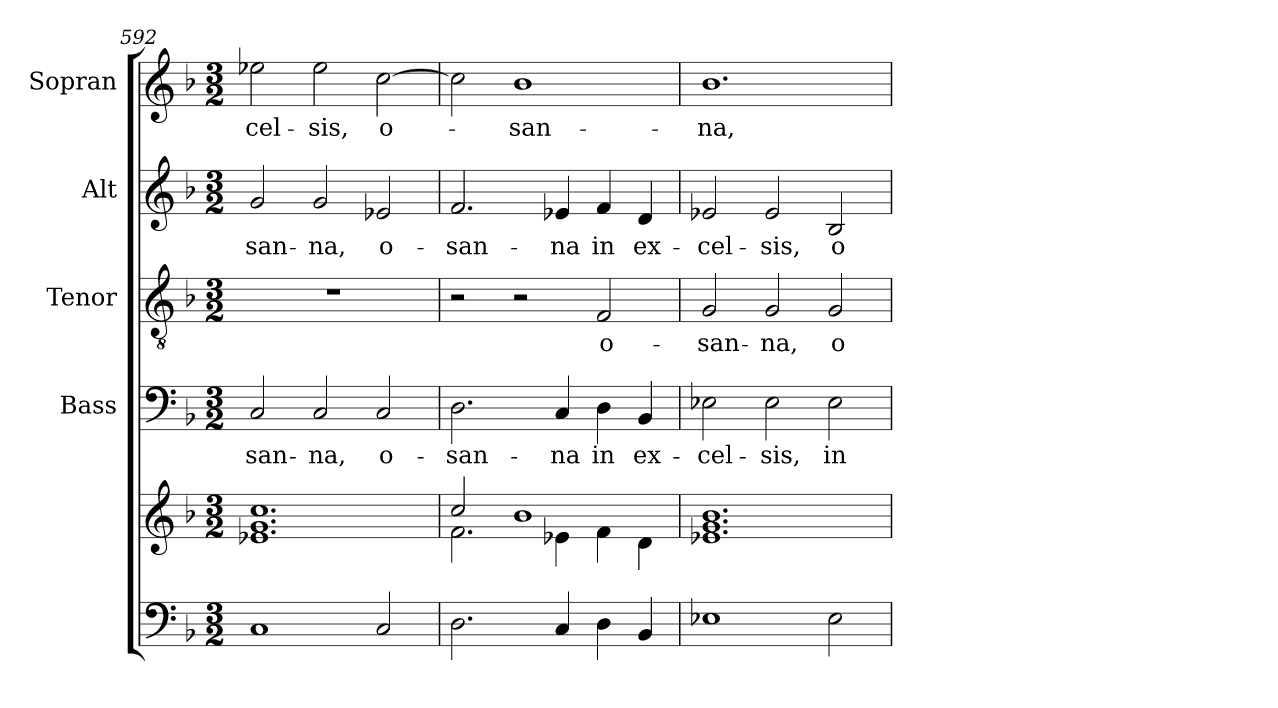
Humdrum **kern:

**kern	**kern	**kern	**text	**kern	**text	**kern	**text	**kern	**text
*part5	*part5	*part4	*part4	*part3	*part3	*part2	*part2	*part1	*part1
*staff6	*staff5	*staff4	*staff4	*staff3	*staff3	*staff2	*staff2	*staff1	*staff1
*	*	*I"Bass	*	*I"Tenor	*	*I"Alt	*	*I"Sopran	*
*	*	*I'B.	*	*I'T.	*	*I'A.	*	*I'S.	*
*clefF4	*clefG2	*clefF4	*	*clefGv2	*	*clefG2	*	*clefG2	*
*k[b-]	*k[b-]	*k[b-]	*	*k[b-]	*	*k[b-]	*	*k[b-]	*
*F:	*F:	*F:	*	*F:	*	*F:	*	*F:	*
*M3/2	*M3/2	*M3/2	*	*M3/2	*	*M3/2	*	*M3/2	*
=592	=592	=592	=592	=592	=592	=592	=592	=592	=592
!	!	!	!LO:LY:b	!	!	!	!LO:LY:b	!	!LO:LY:b
1C	1.e-X 1.g 1.cc	2C/	-san-	1.r	.	2g/	-san-	2ee-X\	-cel-
!	!	!	!LO:LY:b	!	!	!	!LO:LY:b	!	!LO:LY:b
.	.	2C/	-na,	.	.	2g/	-na,	2ee-\	-sis,
!	!	!	!LO:LY:b	!	!	!	!LO:LY:b	!	!LO:LY:b
2C/	.	2C/	o-	.	.	2e-X/	o-	[2cc\	o-
=593	=593	=593	=593	=593	=593	=593	=593	=593	=593
*	*^	*	*	*	*	*	*	*	*
!	!	!	!	!LO:LY:b	!	!	!	!LO:LY:b	!	!
2.D\	2cc/	2.f\	2.D\	-san-	2r	.	2.f/	-san-	2cc\]	.
!	!	!	!	!	!	!	!	!	!	!LO:LY:b
.	1b-	.	.	.	2r	.	.	.	1b-	-san-
!	!	!	!	!LO:LY:b	!	!	!	!LO:LY:b	!	!
4C/	.	4e-X\	4C/	-na	.	.	4e-X/	-na	.	.
!	!	!	!	!LO:LY:b	!	!LO:LY:b	!	!LO:LY:b	!	!
4D\	.	4f\	4D\	in	2F/	o-	4f/	in	.	.
!	!	!	!	!LO:LY:b	!	!	!	!LO:LY:b	!	!
4BB-/	.	4d\	4BB-/	ex-	.	.	4d/	ex-	.	.
=594	=594	=594	=594	=594	=594	=594	=594	=594	=594	=594
!	!	!	!	!LO:LY:b	!	!LO:LY:b	!	!LO:LY:b	!	!LO:LY:b
*	*v	*v	*	*	*	*	*	*	*	*
1E-X	1.e-X 1.g 1.b-	2E-X\	-cel-	2G/	-san-	2e-X/	-cel-	1.b-	-na,
!	!	!	!LO:LY:b	!	!LO:LY:b	!	!LO:LY:b	!	!
.	.	2E-\	-sis,	2G/	-na,	2e-/	-sis,	.	.
!	!	!	!LO:LY:b	!	!LO:LY:b	!	!LO:LY:b	!	!
2E-\	.	2E-\	in	2G/	o-	2B-/	o-	.	.
=	=	=	=	=	=	=	=	=	=
*-	*-	*-	*-	*-	*-	*-	*-	*-	*-
